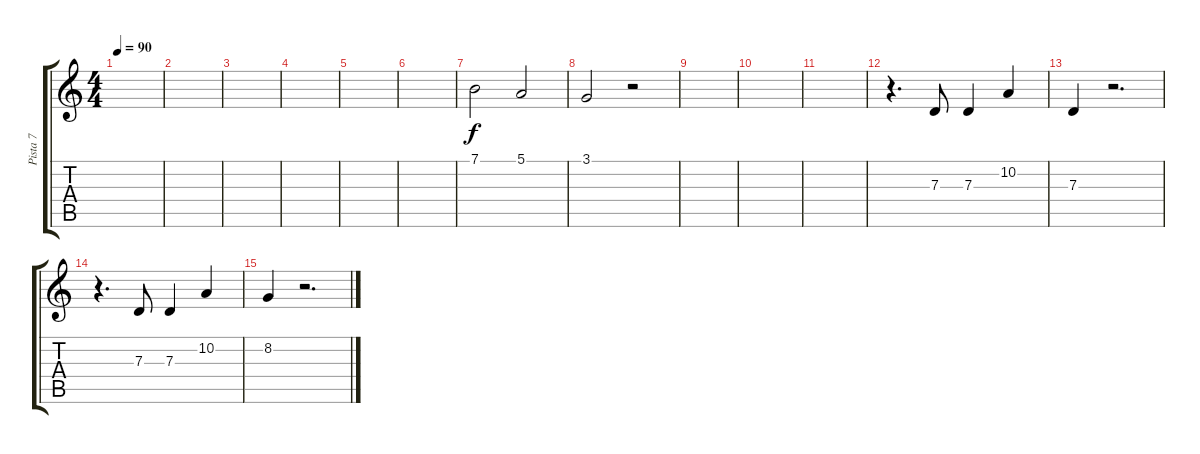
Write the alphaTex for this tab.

\track ("Pista 7" "Pista 7") {instrument clarinet}
\staff {score tabs}
\tuning (E4 B3 G3 D3 A2 E2) {hide}
\ts (4 4)
\tempo 90
\clef g2
\ks c
|
|
|
|
|
|
7.1.2 5.1.2 |
3.1.2 r.2 |
|
|
|
r.4{d} 7.3.8 7.3.4 10.2.4 |
7.3.4 r.2{d} |
r.4{d} 7.3.8 7.3.4 10.2.4 |
8.2.4 r.2{d}
